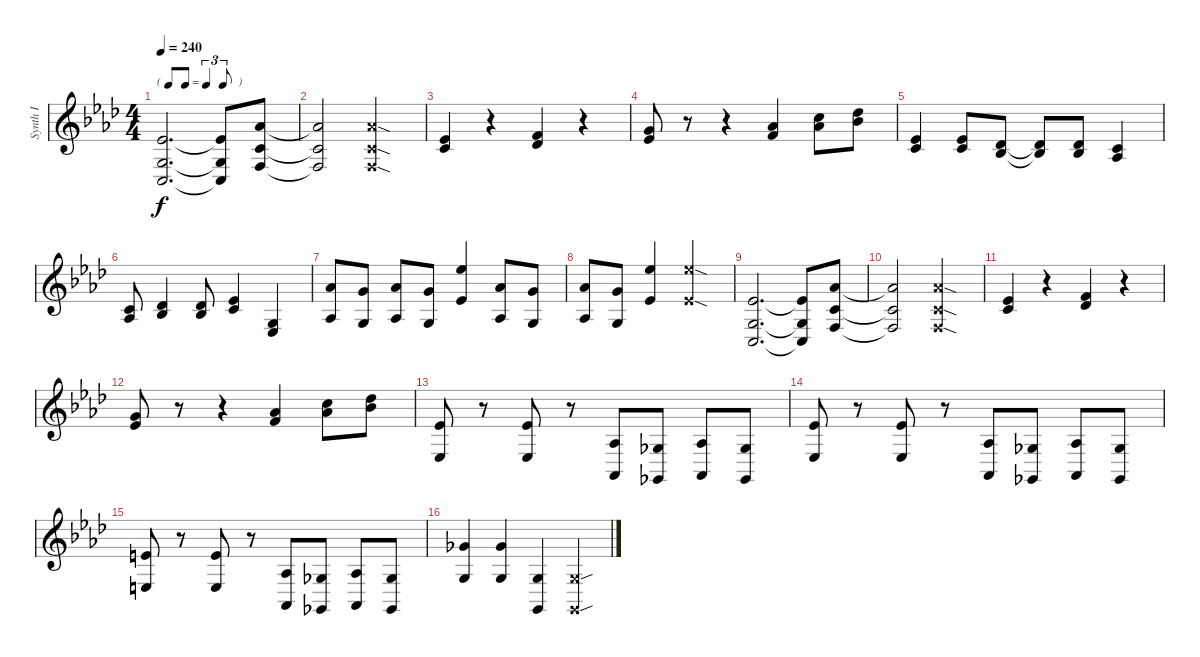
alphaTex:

\track ("Synth I" "Synth I") {instrument pad7halo}
\staff {score}
\tuning (E4 B3 G3 D3 A2 E2) {hide}
\ts (4 4)
\tf triplet8th
\tempo 240
\clef g2
\ks ab
(4.2 0.3 3.5).2{d dy f} (4.2{t} 0.3{t} 3.5{t}).8 (4.1 1.2 3.4).8 |
(4.1{t} 1.2{t} 3.4{t}).2 (4.1{sod x} 1.2{sod x} 3.4{sod x}).2 |
(4.2 5.3).4 r.4 (1.1 2.2).4 r.4 |
(3.1 4.2).8 r.8 r.4 (4.1 6.2).4 (4.1 13.2).8 (6.1 14.2).8 |
(4.2 5.3).4 (4.2 5.3).8 (2.2 3.3).8 (2.2{t} 3.3{t}).8 (2.2 3.3).8 (1.2 1.3).4 |
(1.2 1.3).8 (2.2 3.3).4 (2.2 3.3).8 (1.2 8.3).4 (0.3 1.4).4 |
(4.1 1.3).8 (3.1 0.3).8 (4.1 1.3).8 (3.1 0.3).8 (11.1 4.2).4 (4.1 1.3).8 (3.1 0.3).8 |
(4.1 1.3).8 (3.1 0.3).8 (11.1 4.2).4 (11.1{sod x} 4.2{sod x}).2 |
(4.2 0.3 3.5).2{d} (4.2{t} 0.3{t} 3.5{t}).8 (4.1 1.2 3.4).8 |
(4.1{t} 1.2{t} 3.4{t}).2 (4.1{sod x} 1.2{sod x} 3.4{sod x}).2 |
(4.2 5.3).4 r.4 (1.1 2.2).4 r.4 |
(3.1 4.2).8 r.8 r.4 (4.1 6.2).4 (4.1 13.2).8 (6.1 14.2).8 |
(4.2 1.4).8 r.8 (4.2 1.4).8 r.8 (1.3 4.6).8 (4.4 2.6).8 (1.3 4.6).8 (4.4 2.6).8 |
(4.2 1.4).8 r.8 (4.2 1.4).8 r.8 (1.3 4.6).8 (4.4 2.6).8 (1.3 4.6).8 (4.4 2.6).8 |
(0.1 2.4).8 r.8 (0.1 2.4).8 r.8 (1.3 4.6).8 (4.4 2.6).8 (1.3 4.6).8 (4.4 2.6).8 |
(2.1 0.3).4 (2.1 0.3).4 (0.3 3.6).4 (0.3{sou x} 3.6{sou x}).4
